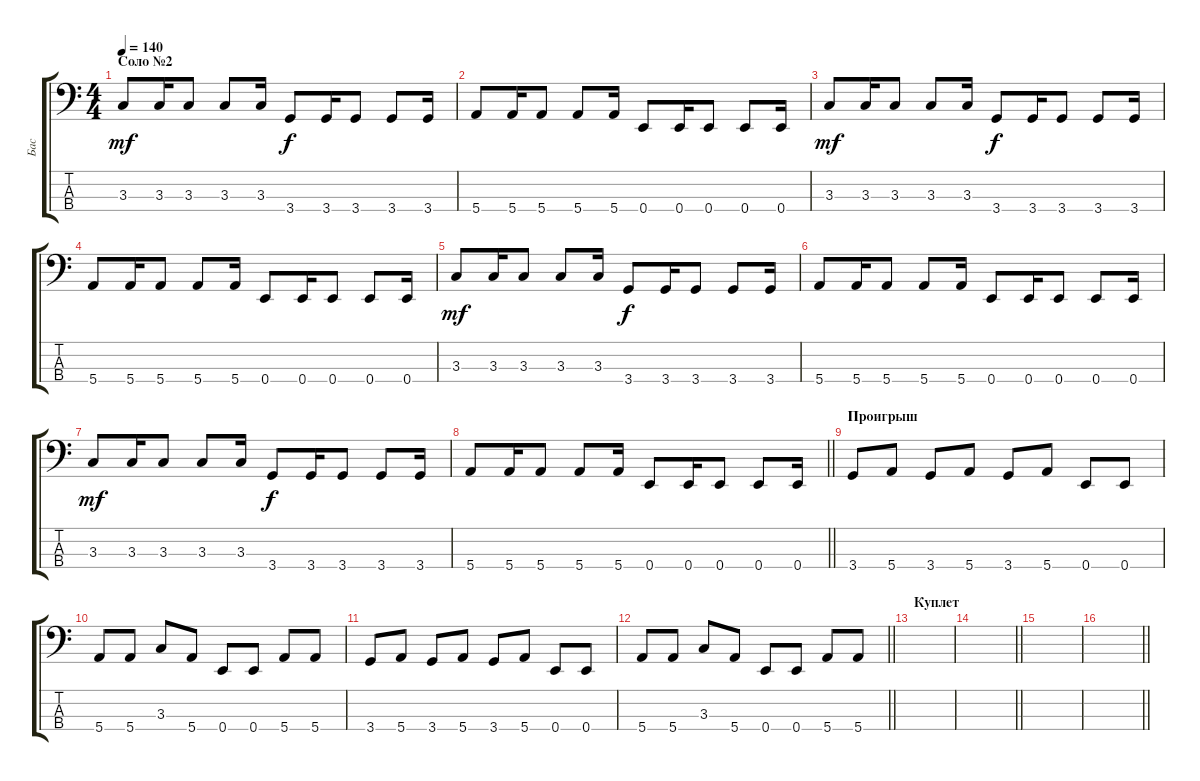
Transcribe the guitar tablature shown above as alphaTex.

\track ("Бас" "Бас") {instrument electricbassfinger}
\staff {score tabs}
\tuning (G2 D2 A1 E1) {hide}
\ts (4 4)
\section ("" "Соло №2")
\tempo 140
\clef f4
\ks c
3.3.8{dy mf} 3.3.16 3.3.8 3.3.8 3.3.16 3.4.8{dy f} 3.4.16 3.4.8 3.4.8 3.4.16 |
5.4.8 5.4.16 5.4.8 5.4.8 5.4.16 0.4.8 0.4.16 0.4.8 0.4.8 0.4.16 |
3.3.8{dy mf} 3.3.16 3.3.8 3.3.8 3.3.16 3.4.8{dy f} 3.4.16 3.4.8 3.4.8 3.4.16 |
5.4.8 5.4.16 5.4.8 5.4.8 5.4.16 0.4.8 0.4.16 0.4.8 0.4.8 0.4.16 |
3.3.8{dy mf} 3.3.16 3.3.8 3.3.8 3.3.16 3.4.8{dy f} 3.4.16 3.4.8 3.4.8 3.4.16 |
5.4.8 5.4.16 5.4.8 5.4.8 5.4.16 0.4.8 0.4.16 0.4.8 0.4.8 0.4.16 |
3.3.8{dy mf} 3.3.16 3.3.8 3.3.8 3.3.16 3.4.8{dy f} 3.4.16 3.4.8 3.4.8 3.4.16 |
\barLineRight lightlight
5.4.8 5.4.16 5.4.8 5.4.8 5.4.16 0.4.8 0.4.16 0.4.8 0.4.8 0.4.16 |
\section ("" "Проигрыш")
3.4.8 5.4.8 3.4.8 5.4.8 3.4.8 5.4.8 0.4.8 0.4.8 |
5.4.8 5.4.8 3.3.8 5.4.8 0.4.8 0.4.8 5.4.8 5.4.8 |
3.4.8 5.4.8 3.4.8 5.4.8 3.4.8 5.4.8 0.4.8 0.4.8 |
\barLineRight lightlight
5.4.8 5.4.8 3.3.8 5.4.8 0.4.8 0.4.8 5.4.8 5.4.8 |
\section ("" "Куплет")
|
\barLineRight lightlight
|
|
\barLineRight lightlight
